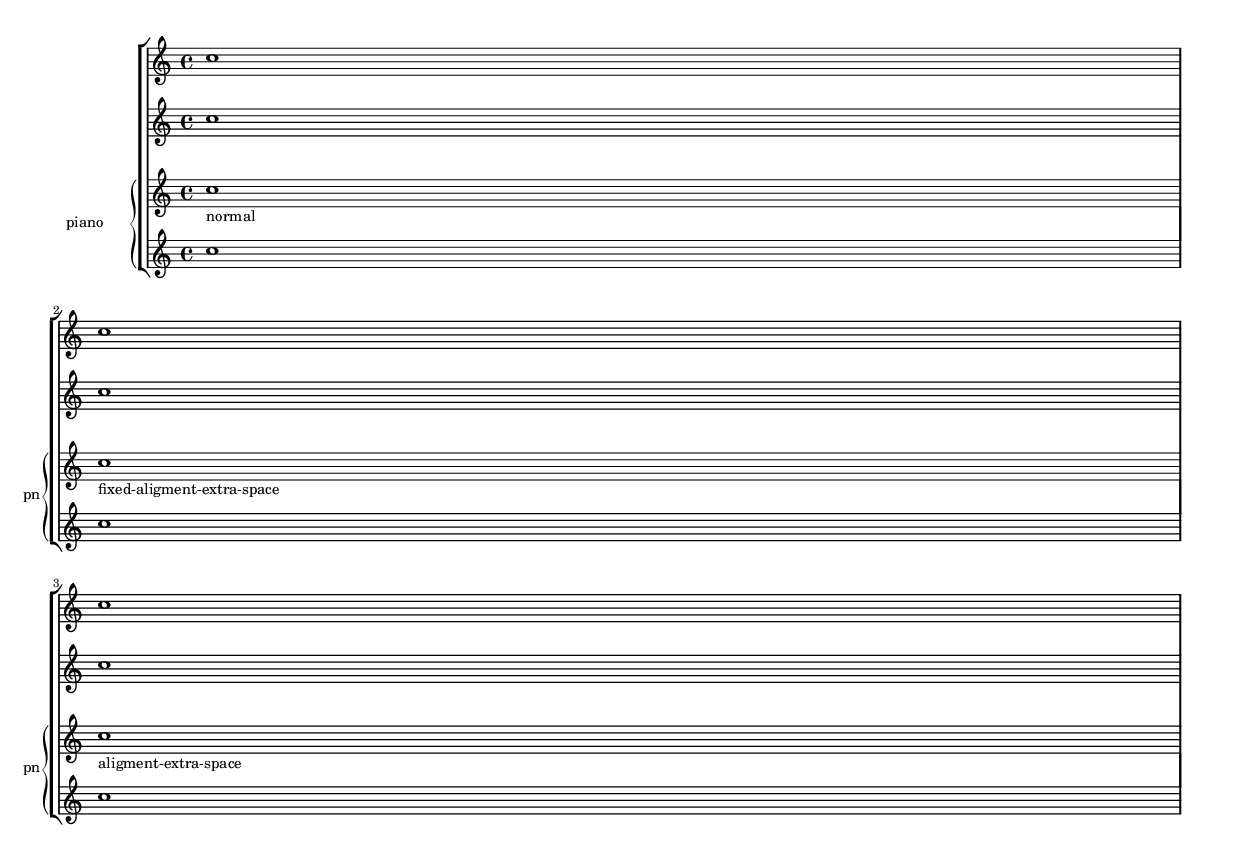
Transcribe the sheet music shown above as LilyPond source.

\version "2.10.12"

\header { texidoc = "
By setting properties in @{NonMusicalPaperColumn@}, vertical spacing of alignments can be adjusted per system.

By setting @{alignment-extra-space@} or @{fixed-alignment-extra-space@} an individual system may be stretched vertically.

For technical reasons, @{overrideProperty@} has to be used for setting properties on individual object. @{override@} in a @{\context@} block may still be used for global overrides
" }

#(set-global-staff-size 13)

\relative c''
\new StaffGroup <<
  \new Staff {
    c1\break 
    c\break c\break
  }
  \new Staff { c1 c c }
  \new PianoStaff <<
    \new Voice  {
      \set PianoStaff.instrumentName = #"piano"
      \set PianoStaff.shortInstrumentName = #"pn"
      c1_"normal"
      
      \overrideProperty
      #"Score.NonMusicalPaperColumn"
      #'line-break-system-details
      #'((fixed-alignment-extra-space . 15))
      c_"fixed-aligment-extra-space"

      \overrideProperty
      #"Score.NonMusicalPaperColumn"
      #'line-break-system-details
      #'((alignment-extra-space . 15))
      c_"aligment-extra-space"
    }
    { c1 c c }
  >>
>>


